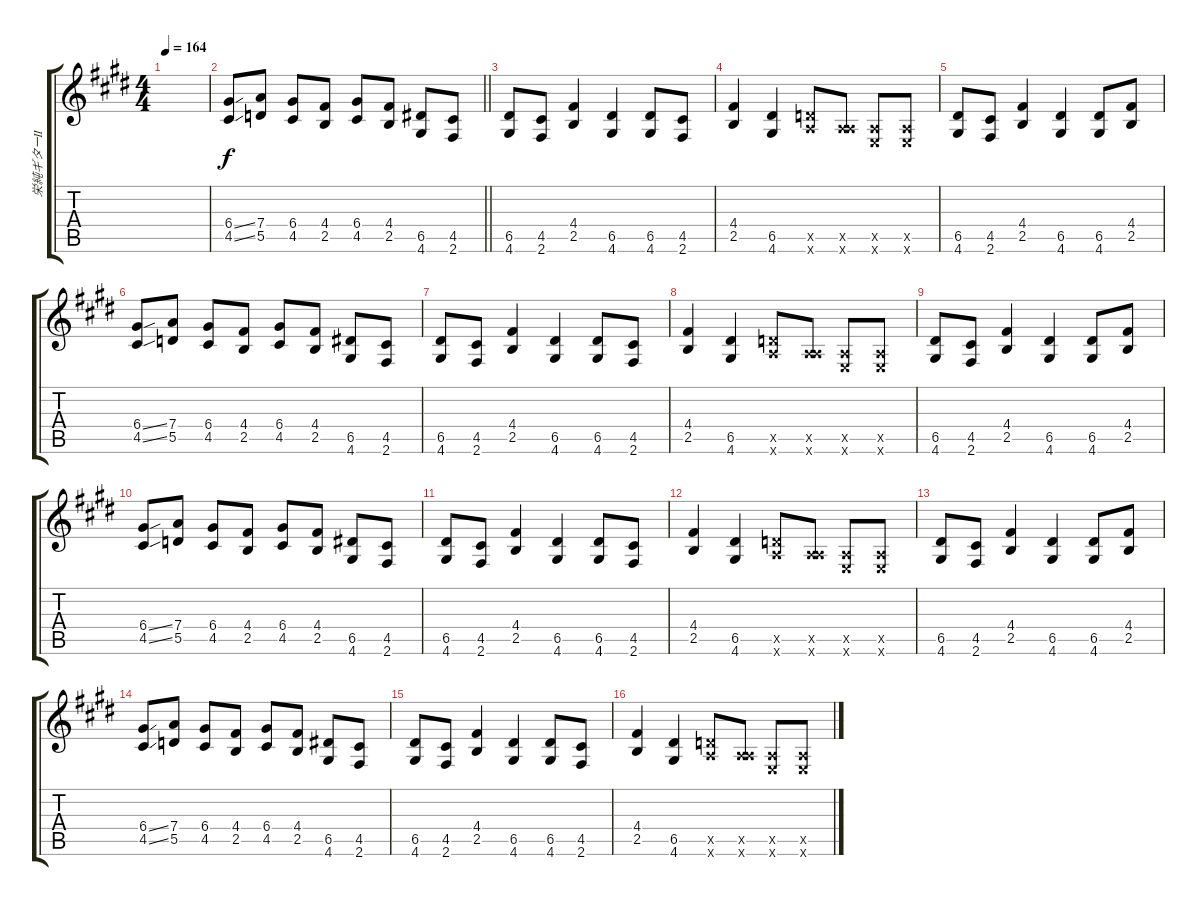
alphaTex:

\track ("栄純ギターⅡ" "栄純ギターⅡ") {instrument distortionguitar}
\staff {score tabs}
\tuning (E4 B3 G3 D3 A2 E2) {hide}
\ts (4 4)
\tempo 164
\clef g2
\ks e
|
\barLineRight lightlight
(6.4{ss} 4.5{ss}).8 (7.4 5.5).8 (6.4 4.5).8 (4.4 2.5).8 (6.4 4.5).8 (4.4 2.5).8 (6.5 4.6).8 (4.5 2.6).8 |
(6.5 4.6).8 (4.5 2.6).8 (4.4 2.5).4 (6.5 4.6).4 (6.5 4.6).8 (4.5 2.6).8 |
(4.4 2.5).4 (6.5 4.6).4 (5.5{x} 5.6{x}).8 (0.5{x} 5.6{x}).8 (0.5{x} 0.6{x}).8 (0.5{x} 0.6{x}).8 |
(6.5 4.6).8 (4.5 2.6).8 (4.4 2.5).4 (6.5 4.6).4 (6.5 4.6).8 (4.4 2.5).8 |
(6.4{ss} 4.5{ss}).8 (7.4 5.5).8 (6.4 4.5).8 (4.4 2.5).8 (6.4 4.5).8 (4.4 2.5).8 (6.5 4.6).8 (4.5 2.6).8 |
(6.5 4.6).8 (4.5 2.6).8 (4.4 2.5).4 (6.5 4.6).4 (6.5 4.6).8 (4.5 2.6).8 |
(4.4 2.5).4 (6.5 4.6).4 (5.5{x} 5.6{x}).8 (0.5{x} 5.6{x}).8 (0.5{x} 0.6{x}).8 (0.5{x} 0.6{x}).8 |
(6.5 4.6).8 (4.5 2.6).8 (4.4 2.5).4 (6.5 4.6).4 (6.5 4.6).8 (4.4 2.5).8 |
(6.4{ss} 4.5{ss}).8 (7.4 5.5).8 (6.4 4.5).8 (4.4 2.5).8 (6.4 4.5).8 (4.4 2.5).8 (6.5 4.6).8 (4.5 2.6).8 |
(6.5 4.6).8 (4.5 2.6).8 (4.4 2.5).4 (6.5 4.6).4 (6.5 4.6).8 (4.5 2.6).8 |
(4.4 2.5).4 (6.5 4.6).4 (5.5{x} 5.6{x}).8 (0.5{x} 5.6{x}).8 (0.5{x} 0.6{x}).8 (0.5{x} 0.6{x}).8 |
(6.5 4.6).8 (4.5 2.6).8 (4.4 2.5).4 (6.5 4.6).4 (6.5 4.6).8 (4.4 2.5).8 |
(6.4{ss} 4.5{ss}).8 (7.4 5.5).8 (6.4 4.5).8 (4.4 2.5).8 (6.4 4.5).8 (4.4 2.5).8 (6.5 4.6).8 (4.5 2.6).8 |
(6.5 4.6).8 (4.5 2.6).8 (4.4 2.5).4 (6.5 4.6).4 (6.5 4.6).8 (4.5 2.6).8 |
(4.4 2.5).4 (6.5 4.6).4 (5.5{x} 5.6{x}).8 (0.5{x} 5.6{x}).8 (0.5{x} 0.6{x}).8 (0.5{x} 0.6{x}).8
